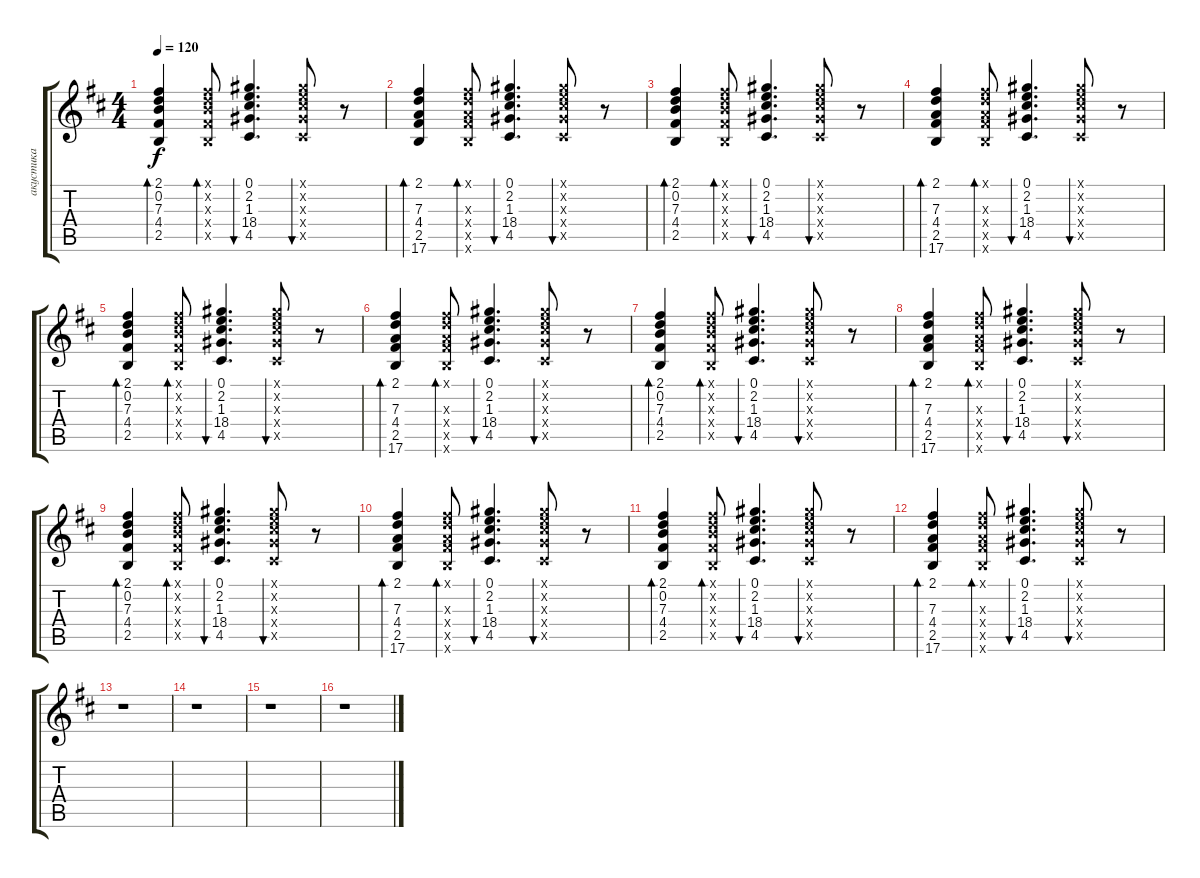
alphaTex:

\track ("акустика" "акустика") {instrument acousticguitarnylon}
\staff {score tabs}
\tuning (E4 B3 G3 D3 A2 E2) {hide}
\ts (4 4)
\tempo 120
\clef g2
\ks bminor
(2.1 0.2 7.3 4.4 2.5).4{bd 30 dy f} (2.1{x} 0.2{x} 7.3{x} 4.4{x} 2.5{x}).8{bd 30} (0.1 2.2 1.3 18.4 4.5).4{d bu 30} (0.1{x} 2.2{x} 1.3{x} 18.4{x} 4.5{x}).8{bu 30} r.8 |
(2.1 7.3 4.4 2.5 17.6).4{bd 30} (2.1{x} 7.3{x} 4.4{x} 2.5{x} 17.6{x}).8{bd 30} (0.1 2.2 1.3 18.4 4.5).4{d bu 30} (0.1{x} 2.2{x} 1.3{x} 18.4{x} 4.5{x}).8{bu 30} r.8 |
(2.1 0.2 7.3 4.4 2.5).4{bd 30} (2.1{x} 0.2{x} 7.3{x} 4.4{x} 2.5{x}).8{bd 30} (0.1 2.2 1.3 18.4 4.5).4{d bu 30} (0.1{x} 2.2{x} 1.3{x} 18.4{x} 4.5{x}).8{bu 30} r.8 |
(2.1 7.3 4.4 2.5 17.6).4{bd 30} (2.1{x} 7.3{x} 4.4{x} 2.5{x} 17.6{x}).8{bd 30} (0.1 2.2 1.3 18.4 4.5).4{d bu 30} (0.1{x} 2.2{x} 1.3{x} 18.4{x} 4.5{x}).8{bu 30} r.8 |
(2.1 0.2 7.3 4.4 2.5).4{bd 30} (2.1{x} 0.2{x} 7.3{x} 4.4{x} 2.5{x}).8{bd 30} (0.1 2.2 1.3 18.4 4.5).4{d bu 30} (0.1{x} 2.2{x} 1.3{x} 18.4{x} 4.5{x}).8{bu 30} r.8 |
(2.1 7.3 4.4 2.5 17.6).4{bd 30} (2.1{x} 7.3{x} 4.4{x} 2.5{x} 17.6{x}).8{bd 30} (0.1 2.2 1.3 18.4 4.5).4{d bu 30} (0.1{x} 2.2{x} 1.3{x} 18.4{x} 4.5{x}).8{bu 30} r.8 |
(2.1 0.2 7.3 4.4 2.5).4{bd 30} (2.1{x} 0.2{x} 7.3{x} 4.4{x} 2.5{x}).8{bd 30} (0.1 2.2 1.3 18.4 4.5).4{d bu 30} (0.1{x} 2.2{x} 1.3{x} 18.4{x} 4.5{x}).8{bu 30} r.8 |
(2.1 7.3 4.4 2.5 17.6).4{bd 30} (2.1{x} 7.3{x} 4.4{x} 2.5{x} 17.6{x}).8{bd 30} (0.1 2.2 1.3 18.4 4.5).4{d bu 30} (0.1{x} 2.2{x} 1.3{x} 18.4{x} 4.5{x}).8{bu 30} r.8 |
(2.1 0.2 7.3 4.4 2.5).4{bd 30} (2.1{x} 0.2{x} 7.3{x} 4.4{x} 2.5{x}).8{bd 30} (0.1 2.2 1.3 18.4 4.5).4{d bu 30} (0.1{x} 2.2{x} 1.3{x} 18.4{x} 4.5{x}).8{bu 30} r.8 |
(2.1 7.3 4.4 2.5 17.6).4{bd 30} (2.1{x} 7.3{x} 4.4{x} 2.5{x} 17.6{x}).8{bd 30} (0.1 2.2 1.3 18.4 4.5).4{d bu 30} (0.1{x} 2.2{x} 1.3{x} 18.4{x} 4.5{x}).8{bu 30} r.8 |
(2.1 0.2 7.3 4.4 2.5).4{bd 30} (2.1{x} 0.2{x} 7.3{x} 4.4{x} 2.5{x}).8{bd 30} (0.1 2.2 1.3 18.4 4.5).4{d bu 30} (0.1{x} 2.2{x} 1.3{x} 18.4{x} 4.5{x}).8{bu 30} r.8 |
(2.1 7.3 4.4 2.5 17.6).4{bd 30} (2.1{x} 7.3{x} 4.4{x} 2.5{x} 17.6{x}).8{bd 30} (0.1 2.2 1.3 18.4 4.5).4{d bu 30} (0.1{x} 2.2{x} 1.3{x} 18.4{x} 4.5{x}).8{bu 30} r.8 |
r.1 |
r.1 |
r.1 |
r.1
